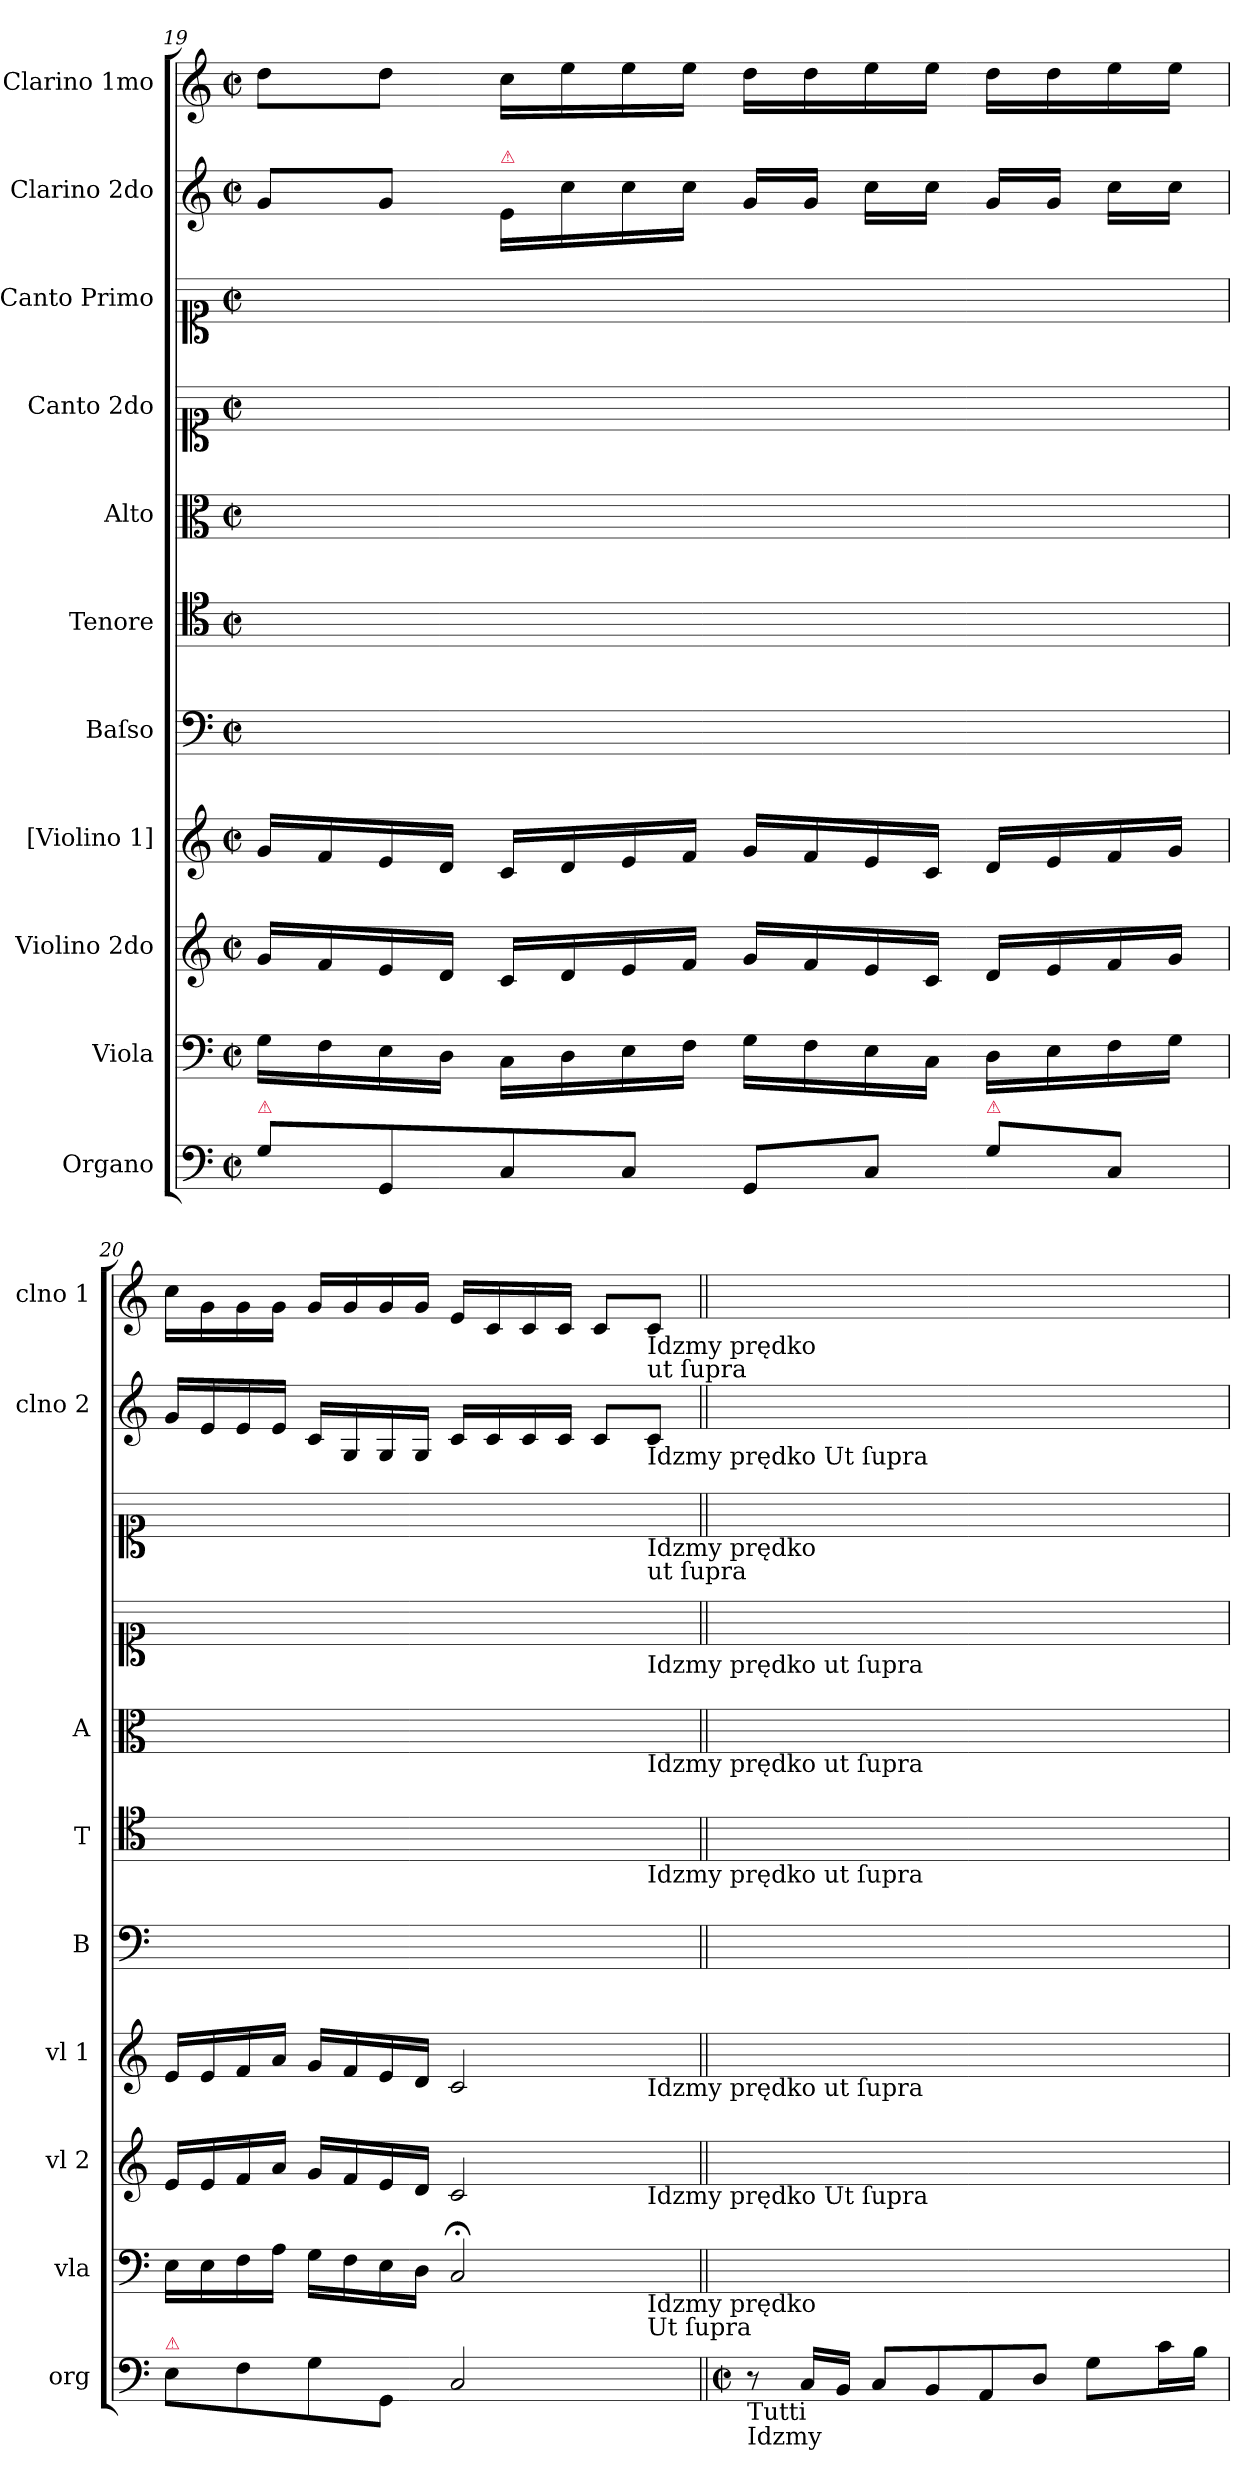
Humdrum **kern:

**kern	**kern	**kern	**kern	**kern	**text	**kern	**text	**kern	**text	**kern	**text	**kern	**text	**kern	**kern
*part11	*part10	*part9	*part8	*part7	*part7	*part6	*part6	*part5	*part5	*part4	*part4	*part3	*part3	*part2	*part1
*staff11	*staff10	*staff9	*staff8	*staff7	*staff7	*staff6	*staff6	*staff5	*staff5	*staff4	*staff4	*staff3	*staff3	*staff2	*staff1
*I"Organo	*I"Viola	*I"Violino 2do	*I"[Violino 1]	*I"Baſso	*	*I"Tenore	*	*I"Alto	*	*I"Canto 2do	*	*I"Canto Primo	*	*I"Clarino 2do	*I"Clarino 1mo
*I'org	*I'vla	*I'vl 2	*I'vl 1	*I'B	*	*I'T	*	*I'A	*	*	*	*	*	*I'clno 2	*I'clno 1
*clefF4	*clefF4	*clefG2	*clefG2	*clefF4	*	*clefC4	*	*clefC3	*	*clefC1	*	*clefC1	*	*clefG2	*clefG2
*k[]	*k[]	*k[]	*k[]	*k[]	*	*k[]	*	*k[]	*	*k[]	*	*k[]	*	*k[]	*k[]
*C:	*C:	*C:	*C:	*C:	*	*C:	*	*C:	*	*C:	*	*C:	*	*C:	*C:
*M2/2	*M2/2	*M2/2	*M2/2	*M2/2	*	*M2/2	*	*M2/2	*	*M2/2	*	*M2/2	*	*M2/2	*M2/2
*met(c|)	*met(c|)	*met(c|)	*met(c|)	*met(c|)	*	*met(c|)	*	*met(c|)	*	*met(c|)	*	*met(c|)	*	*met(c|)	*met(c|)
=19	=19	=19	=19	=19	=19	=19	=19	=19	=19	=19	=19	=19	=19	=19	=19
!LO:TX:a:color=crimson:t=⚠	!	!	!	!	!	!	!	!	!	!	!	!	!	!	!
8G\L	16G\LL	16g/LL	16g/LL	1ryy	.	1ryy	.	1ryy	.	1ryy	.	1ryy	.	8g/L	8dd\L
.	16F\	16f/	16f/	.	.	.	.	.	.	.	.	.	.	.	.
8GG/	16E\	16e/	16e/	.	.	.	.	.	.	.	.	.	.	8g/J	8dd\J
.	16D\JJ	16d/JJ	16d/JJ	.	.	.	.	.	.	.	.	.	.	.	.
!	!	!	!	!	!	!	!	!	!	!	!	!	!	!LO:TX:a:color=crimson:t=⚠	!
8C/	16C\LL	16c/LL	16c/LL	.	.	.	.	.	.	.	.	.	.	16e/LL	16cc\LL
.	16D\	16d/	16d/	.	.	.	.	.	.	.	.	.	.	16cc\	16ee\
8C/J	16E\	16e/	16e/	.	.	.	.	.	.	.	.	.	.	16cc\	16ee\
.	16F\JJ	16f/JJ	16f/JJ	.	.	.	.	.	.	.	.	.	.	16cc\JJ	16ee\JJ
8GG/L	16G\LL	16g/LL	16g/LL	.	.	.	.	.	.	.	.	.	.	16g/LL	16dd\LL
.	16F\	16f/	16f/	.	.	.	.	.	.	.	.	.	.	16g/JJ	16dd\
8C/J	16E\	16e/	16e/	.	.	.	.	.	.	.	.	.	.	16cc\LL	16ee\
.	16C\JJ	16c/JJ	16c/JJ	.	.	.	.	.	.	.	.	.	.	16cc\JJ	16ee\JJ
!LO:TX:a:color=crimson:t=⚠	!	!	!	!	!	!	!	!	!	!	!	!	!	!	!
8G\L	16D\LL	16d/LL	16d/LL	.	.	.	.	.	.	.	.	.	.	16g/LL	16dd\LL
.	16E\	16e/	16e/	.	.	.	.	.	.	.	.	.	.	16g/JJ	16dd\
8C/J	16F\	16f/	16f/	.	.	.	.	.	.	.	.	.	.	16cc\LL	16ee\
.	16G\JJ	16g/JJ	16g/JJ	.	.	.	.	.	.	.	.	.	.	16cc\JJ	16ee\JJ
=20	=20	=20	=20	=20	=20	=20	=20	=20	=20	=20	=20	=20	=20	=20	=20
!LO:TX:a:color=crimson:t=⚠	!	!	!	!	!	!	!	!	!	!	!	!	!	!	!
*	*^	*^	*^	*	*	*^	*	*^	*	*^	*	*^	*	*	*
8E\L	16E\LL	2..ryy	16e/LL	2..ryy	16e/LL	2..ryy	1ryy	.	1ryy	2..ryy	.	1ryy	2..ryy	.	1ryy	2..ryy	.	1ryy	2..ryy	.	16g/LL	16cc\LL
.	16E\	.	16e/	.	16e/	.	.	.	.	.	.	.	.	.	.	.	.	.	.	.	16e/	16g\
8F\	16F\	.	16f/	.	16f/	.	.	.	.	.	.	.	.	.	.	.	.	.	.	.	16e/	16g\
.	16A\JJ	.	16a/JJ	.	16a/JJ	.	.	.	.	.	.	.	.	.	.	.	.	.	.	.	16e/JJ	16g\JJ
8G\	16G\LL	.	16g/LL	.	16g/LL	.	.	.	.	.	.	.	.	.	.	.	.	.	.	.	16c/LL	16g/LL
.	16F\	.	16f/	.	16f/	.	.	.	.	.	.	.	.	.	.	.	.	.	.	.	16G/	16g/
8GG/J	16E\	.	16e/	.	16e/	.	.	.	.	.	.	.	.	.	.	.	.	.	.	.	16G/	16g/
.	16D\JJ	.	16d/JJ	.	16d/JJ	.	.	.	.	.	.	.	.	.	.	.	.	.	.	.	16G/JJ	16g/JJ
2C/	2C;</	.	2c/	.	2c/	.	.	.	.	.	.	.	.	.	.	.	.	.	.	.	16c/LL	16e/LL
.	.	.	.	.	.	.	.	.	.	.	.	.	.	.	.	.	.	.	.	.	16c/	16c/
.	.	.	.	.	.	.	.	.	.	.	.	.	.	.	.	.	.	.	.	.	16c/	16c/
.	.	.	.	.	.	.	.	.	.	.	.	.	.	.	.	.	.	.	.	.	16c/JJ	16c/JJ
.	.	.	.	.	.	.	.	.	.	.	.	.	.	.	.	.	.	.	.	.	8c/L	8c/L
!	!	!	!	!	!	!	!	!	!	!	!	!	!	!	!	!	!	!	!	!	!	!LO:TX:b:t=Idzmy prędko\nut ſupra
!	!	!	!	!	!	!	!	!	!	!	!	!	!	!	!	!	!	!	!	!	!LO:TX:b:t=Idzmy prędko Ut ſupra	!
!	!	!	!	!	!	!	!	!	!	!	!	!	!	!	!	!	!	!	!LO:TX:b:t=Idzmy prędko\nut ſupra	!	!	!
!	!	!	!	!	!	!	!	!	!	!	!	!	!	!	!	!LO:TX:b:t=Idzmy prędko ut ſupra	!	!	!	!	!	!
!	!	!	!	!	!	!	!	!	!	!	!	!	!LO:TX:b:t=Idzmy prędko ut ſupra	!	!	!	!	!	!	!	!	!
!	!	!	!	!	!	!	!	!	!	!LO:TX:b:t=Idzmy prędko ut ſupra	!	!	!	!	!	!	!	!	!	!	!	!
!	!	!	!	!	!	!LO:TX:b:t=Idzmy prędko ut ſupra	!	!	!	!	!	!	!	!	!	!	!	!	!	!	!	!
!	!	!	!	!LO:TX:b:t=Idzmy prędko Ut ſupra	!	!	!	!	!	!	!	!	!	!	!	!	!	!	!	!	!	!
!	!	!LO:TX:b:t=Idzmy prędko\nUt ſupra	!	!	!	!	!	!	!	!	!	!	!	!	!	!	!	!	!	!	!	!
.	.	8ryy	.	8ryy	.	8ryy	.	.	.	8ryy	.	.	8ryy	.	.	8ryy	.	.	8ryy	.	8c/J	8c/J
*	*v	*v	*	*	*v	*v	*	*	*v	*v	*	*v	*v	*	*v	*v	*	*v	*v	*	*	*
*	*	*v	*v	*	*	*	*	*	*	*	*	*	*	*	*	*
=21||	=21||	=21||	=21||	=21||	=21||	=21||	=21||	=21||	=21||	=21||	=21||	=21||	=21||	=21||	=21||
*M2/2	*	*	*	*	*	*	*	*	*	*	*	*	*	*	*
*met(c|)	*	*	*	*	*	*	*	*	*	*	*	*	*	*	*
*	*^	*^	*^	*	*	*^	*	*^	*	*^	*	*^	*	*	*
!LO:TX:b:t=Tutti	!	!	!	!	!	!	!	!	!	!	!	!	!	!	!	!	!	!	!	!	!	!
!LO:TX:b:t=Idzmy	!	!	!	!	!	!	!	!	!	!	!	!	!	!	!	!	!	!	!	!	!	!
*	*v	*v	*	*	*v	*v	*	*	*v	*v	*	*v	*v	*	*v	*v	*	*v	*v	*	*	*
*	*	*v	*v	*	*	*	*	*	*	*	*	*	*	*	*	*
8r	8ryy	2ryy	2ryy	8ryy	.	8ryy	.	8ryy	.	8ryy	.	8ryy	.	2ryy	2ryy
16C/LL	16C/LLyy	.	.	16c\LLyy	Idz-	16c\LLyy	Idz-	16g\LLyy	Idz-	16cc\LLyy	Idz-	16ee\LLyy	Idz-	.	.
16BB/JJ	16BB/JJyy	.	.	16B\Jyy	-my	16d\Jyy	-my	16g\Jyy	-my	16b\Jyy	-my	16dd\Jyy	-my	.	.
8C/L	8C/Lyy	.	.	8c\yy	prę-	8c\yy	prę-	8g\yy	prę-	8cc\yy	prę-	8ee\yy	prę-	.	.
8BB/	8BB/yy	.	.	8B\Jyy	-dko	8d\Jyy	-dko	8g\Jyy	-dko	8g\Jyy	-dko	8dd\Jyy	-dko	.	.
8AA/	8AA/yy	4ryy	4ryy	8A\Lyy	nie	8c\Lyy	nie	8g\Lyy	nie	8a\Lyy	nie	8cc\Lyy	nie	4ryy	4ryy
8D/J	8D/Jyy	.	.	8D\yy	mieſz-	8A\yy	mieſz-	8f#X\yy	mieſz-	8a\yy	mieſz-	8dd\yy	mieſz-	.	.
8G\L	8G\Lyy	16ryy	16ryy	8G\yy	-kay-	8B\yy	-kay-	8g\yy	-kay-	8g\yy	-kay-	8b\yy	-kay-	16ryy	16ryy
.	.	16ee\LLyy	16gg\LLyy	.	.	.	.	.	.	.	.	.	.	16ee\LLyy	16gg\LLyy
16c\L	16c\Lyy	16ee\yy	16gg\yy	8GG\Jyy	-my	8B\Jyy	-my	8g\Jyy	-my	8g\Jyy	-my	8b\Jyy	-my	16ee\yy	16gg\yy
16B\JJ	16B\JJyy	16dd\JJyy	16gg\JJyy	.	.	.	.	.	.	.	.	.	.	16dd\JJyy	16gg\JJyy
=	=	=	=	=	=	=	=	=	=	=	=	=	=	=	=
*-	*-	*-	*-	*-	*-	*-	*-	*-	*-	*-	*-	*-	*-	*-	*-
